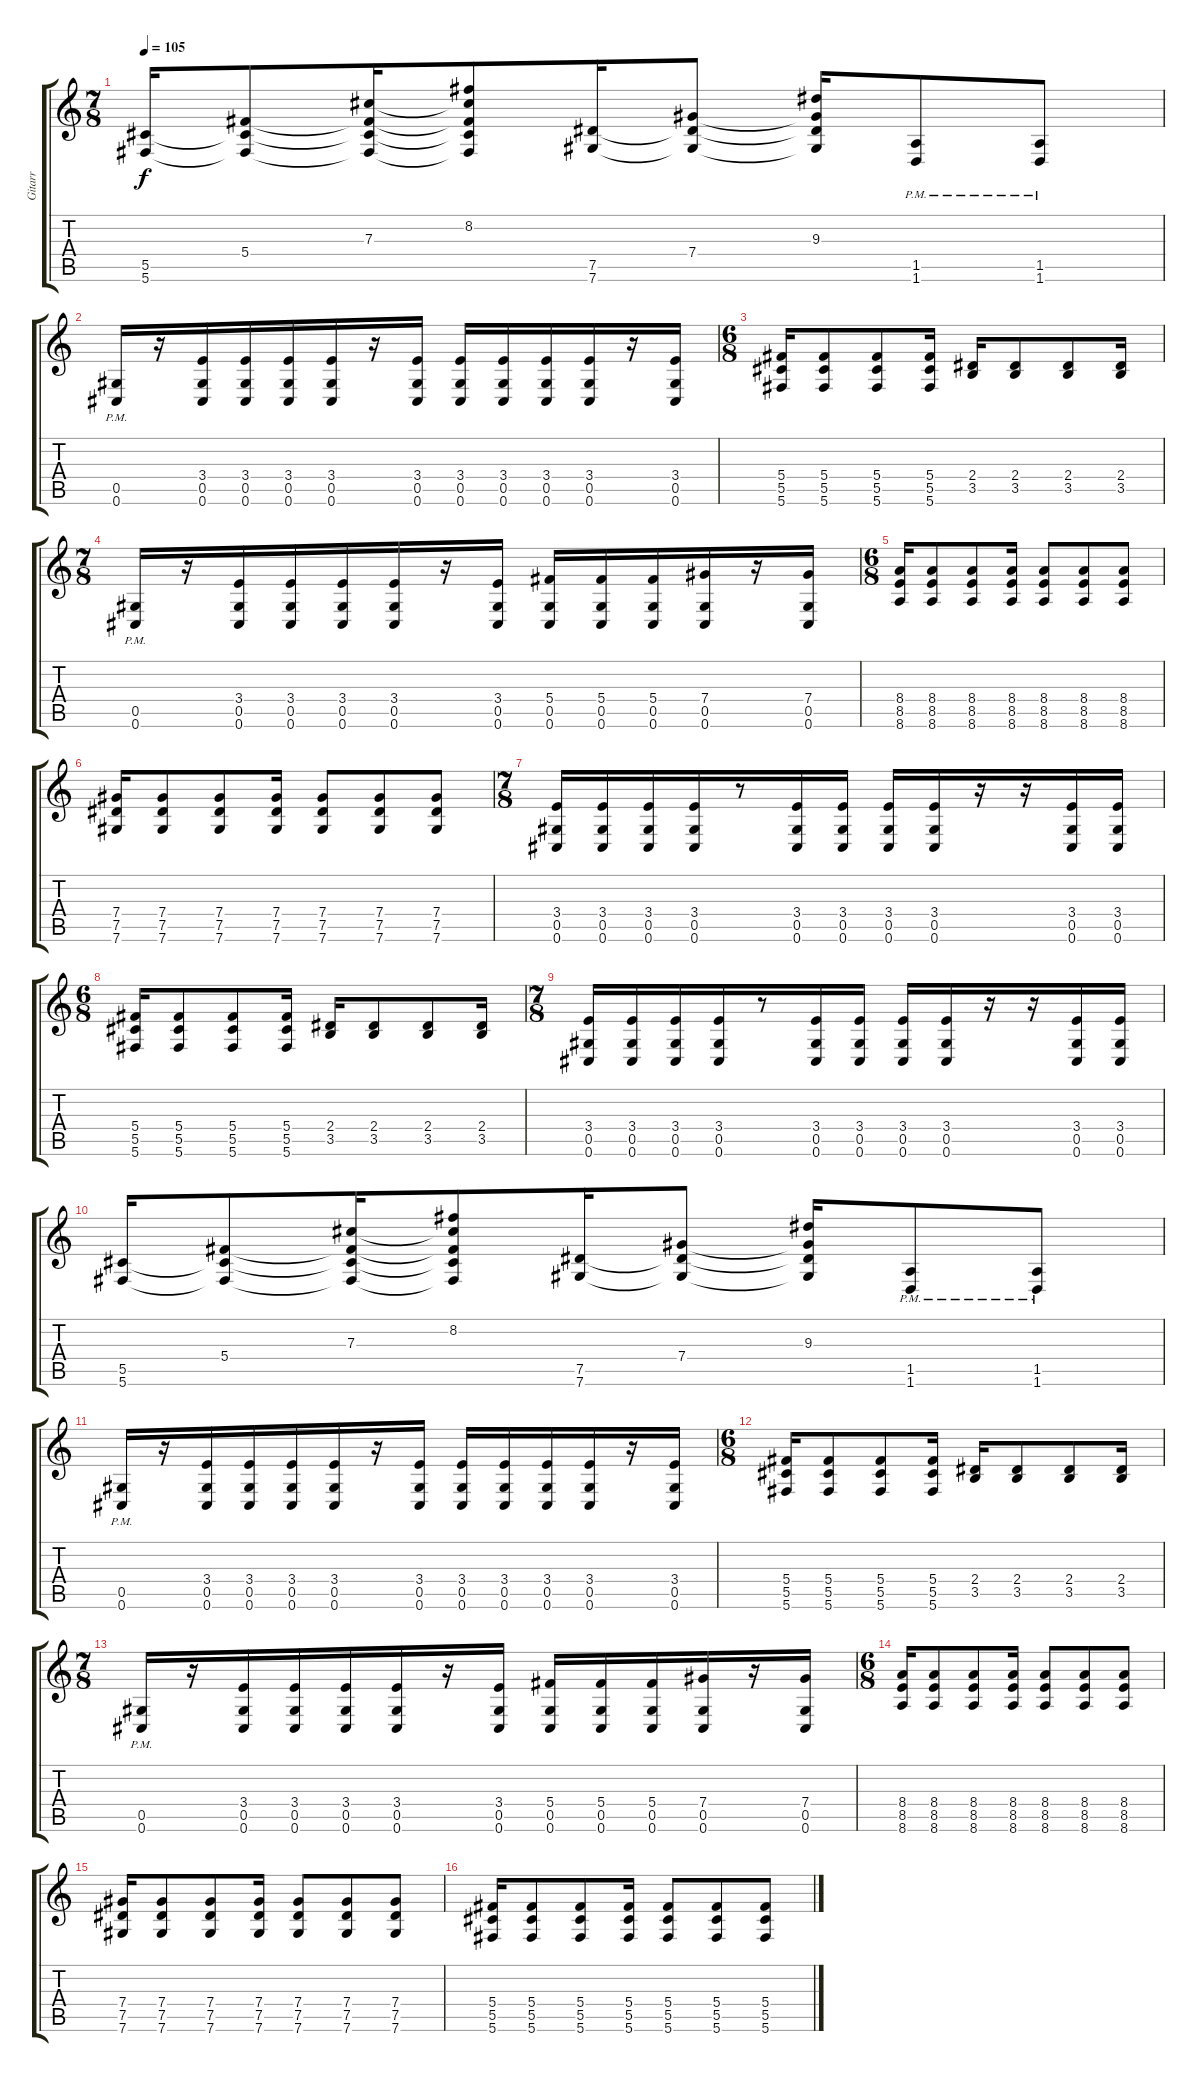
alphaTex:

\track ("Gitarr" "Gitarr") {instrument overdrivenguitar}
\staff {score tabs}
\tuning (Eb4 Bb3 Gb3 Db3 Ab2 Db2) {hide}
\ts (7 8)
\tempo 105
\clef g2
\ks c
(5.5 5.6).16{dy f} (5.4 5.5{t} 5.6{t}).8 (7.3 5.4{t} 5.5{t} 5.6{t}).16 (8.2 7.3{t} 5.4{t} 5.5{t} 5.6{t}).8 (7.5 7.6).16 (7.4 7.5{t} 7.6{t}).8 (9.3 7.4{t} 7.5{t} 7.6{t}).16 (1.5{pm} 1.6{pm}).8 (1.5{pm} 1.6{pm}).8 |
(0.5{pm} 0.6{pm}).16 r.16 (3.4 0.5 0.6).16 (3.4 0.5 0.6).16 (3.4 0.5 0.6).16 (3.4 0.5 0.6).16 r.16 (3.4 0.5 0.6).16 (3.4 0.5 0.6).16 (3.4 0.5 0.6).16 (3.4 0.5 0.6).16 (3.4 0.5 0.6).16 r.16 (3.4 0.5 0.6).16 |
\ts (6 8)
(5.4 5.5 5.6).16 (5.4 5.5 5.6).8 (5.4 5.5 5.6).8 (5.4 5.5 5.6).16 (2.4 3.5).16 (2.4 3.5).8 (2.4 3.5).8 (2.4 3.5).16 |
\ts (7 8)
(0.5{pm} 0.6{pm}).16 r.16 (3.4 0.5 0.6).16 (3.4 0.5 0.6).16 (3.4 0.5 0.6).16 (3.4 0.5 0.6).16 r.16 (3.4 0.5 0.6).16 (5.4 0.5 0.6).16 (5.4 0.5 0.6).16 (5.4 0.5 0.6).16 (7.4 0.5 0.6).16 r.16 (7.4 0.5 0.6).16 |
\ts (6 8)
(8.4 8.5 8.6).16 (8.4 8.5 8.6).8 (8.4 8.5 8.6).8 (8.4 8.5 8.6).16 (8.4 8.5 8.6).8 (8.4 8.5 8.6).8 (8.4 8.5 8.6).8 |
(7.4 7.5 7.6).16 (7.4 7.5 7.6).8 (7.4 7.5 7.6).8 (7.4 7.5 7.6).16 (7.4 7.5 7.6).8 (7.4 7.5 7.6).8 (7.4 7.5 7.6).8 |
\ts (7 8)
(3.4 0.5 0.6).16 (3.4 0.5 0.6).16 (3.4 0.5 0.6).16 (3.4 0.5 0.6).16 r.8 (3.4 0.5 0.6).16 (3.4 0.5 0.6).16 (3.4 0.5 0.6).16 (3.4 0.5 0.6).16 r.16 r.16 (3.4 0.5 0.6).16 (3.4 0.5 0.6).16 |
\ts (6 8)
(5.4 5.5 5.6).16 (5.4 5.5 5.6).8 (5.4 5.5 5.6).8 (5.4 5.5 5.6).16 (2.4 3.5).16 (2.4 3.5).8 (2.4 3.5).8 (2.4 3.5).16 |
\ts (7 8)
(3.4 0.5 0.6).16 (3.4 0.5 0.6).16 (3.4 0.5 0.6).16 (3.4 0.5 0.6).16 r.8 (3.4 0.5 0.6).16 (3.4 0.5 0.6).16 (3.4 0.5 0.6).16 (3.4 0.5 0.6).16 r.16 r.16 (3.4 0.5 0.6).16 (3.4 0.5 0.6).16 |
(5.5 5.6).16 (5.4 5.5{t} 5.6{t}).8 (7.3 5.4{t} 5.5{t} 5.6{t}).16 (8.2 7.3{t} 5.4{t} 5.5{t} 5.6{t}).8 (7.5 7.6).16 (7.4 7.5{t} 7.6{t}).8 (9.3 7.4{t} 7.5{t} 7.6{t}).16 (1.5{pm} 1.6{pm}).8 (1.5{pm} 1.6{pm}).8 |
(0.5{pm} 0.6{pm}).16 r.16 (3.4 0.5 0.6).16 (3.4 0.5 0.6).16 (3.4 0.5 0.6).16 (3.4 0.5 0.6).16 r.16 (3.4 0.5 0.6).16 (3.4 0.5 0.6).16 (3.4 0.5 0.6).16 (3.4 0.5 0.6).16 (3.4 0.5 0.6).16 r.16 (3.4 0.5 0.6).16 |
\ts (6 8)
(5.4 5.5 5.6).16 (5.4 5.5 5.6).8 (5.4 5.5 5.6).8 (5.4 5.5 5.6).16 (2.4 3.5).16 (2.4 3.5).8 (2.4 3.5).8 (2.4 3.5).16 |
\ts (7 8)
(0.5{pm} 0.6{pm}).16 r.16 (3.4 0.5 0.6).16 (3.4 0.5 0.6).16 (3.4 0.5 0.6).16 (3.4 0.5 0.6).16 r.16 (3.4 0.5 0.6).16 (5.4 0.5 0.6).16 (5.4 0.5 0.6).16 (5.4 0.5 0.6).16 (7.4 0.5 0.6).16 r.16 (7.4 0.5 0.6).16 |
\ts (6 8)
(8.4 8.5 8.6).16 (8.4 8.5 8.6).8 (8.4 8.5 8.6).8 (8.4 8.5 8.6).16 (8.4 8.5 8.6).8 (8.4 8.5 8.6).8 (8.4 8.5 8.6).8 |
(7.4 7.5 7.6).16 (7.4 7.5 7.6).8 (7.4 7.5 7.6).8 (7.4 7.5 7.6).16 (7.4 7.5 7.6).8 (7.4 7.5 7.6).8 (7.4 7.5 7.6).8 |
(5.4 5.5 5.6).16 (5.4 5.5 5.6).8 (5.4 5.5 5.6).8 (5.4 5.5 5.6).16 (5.4 5.5 5.6).8 (5.4 5.5 5.6).8 (5.4 5.5 5.6).8
